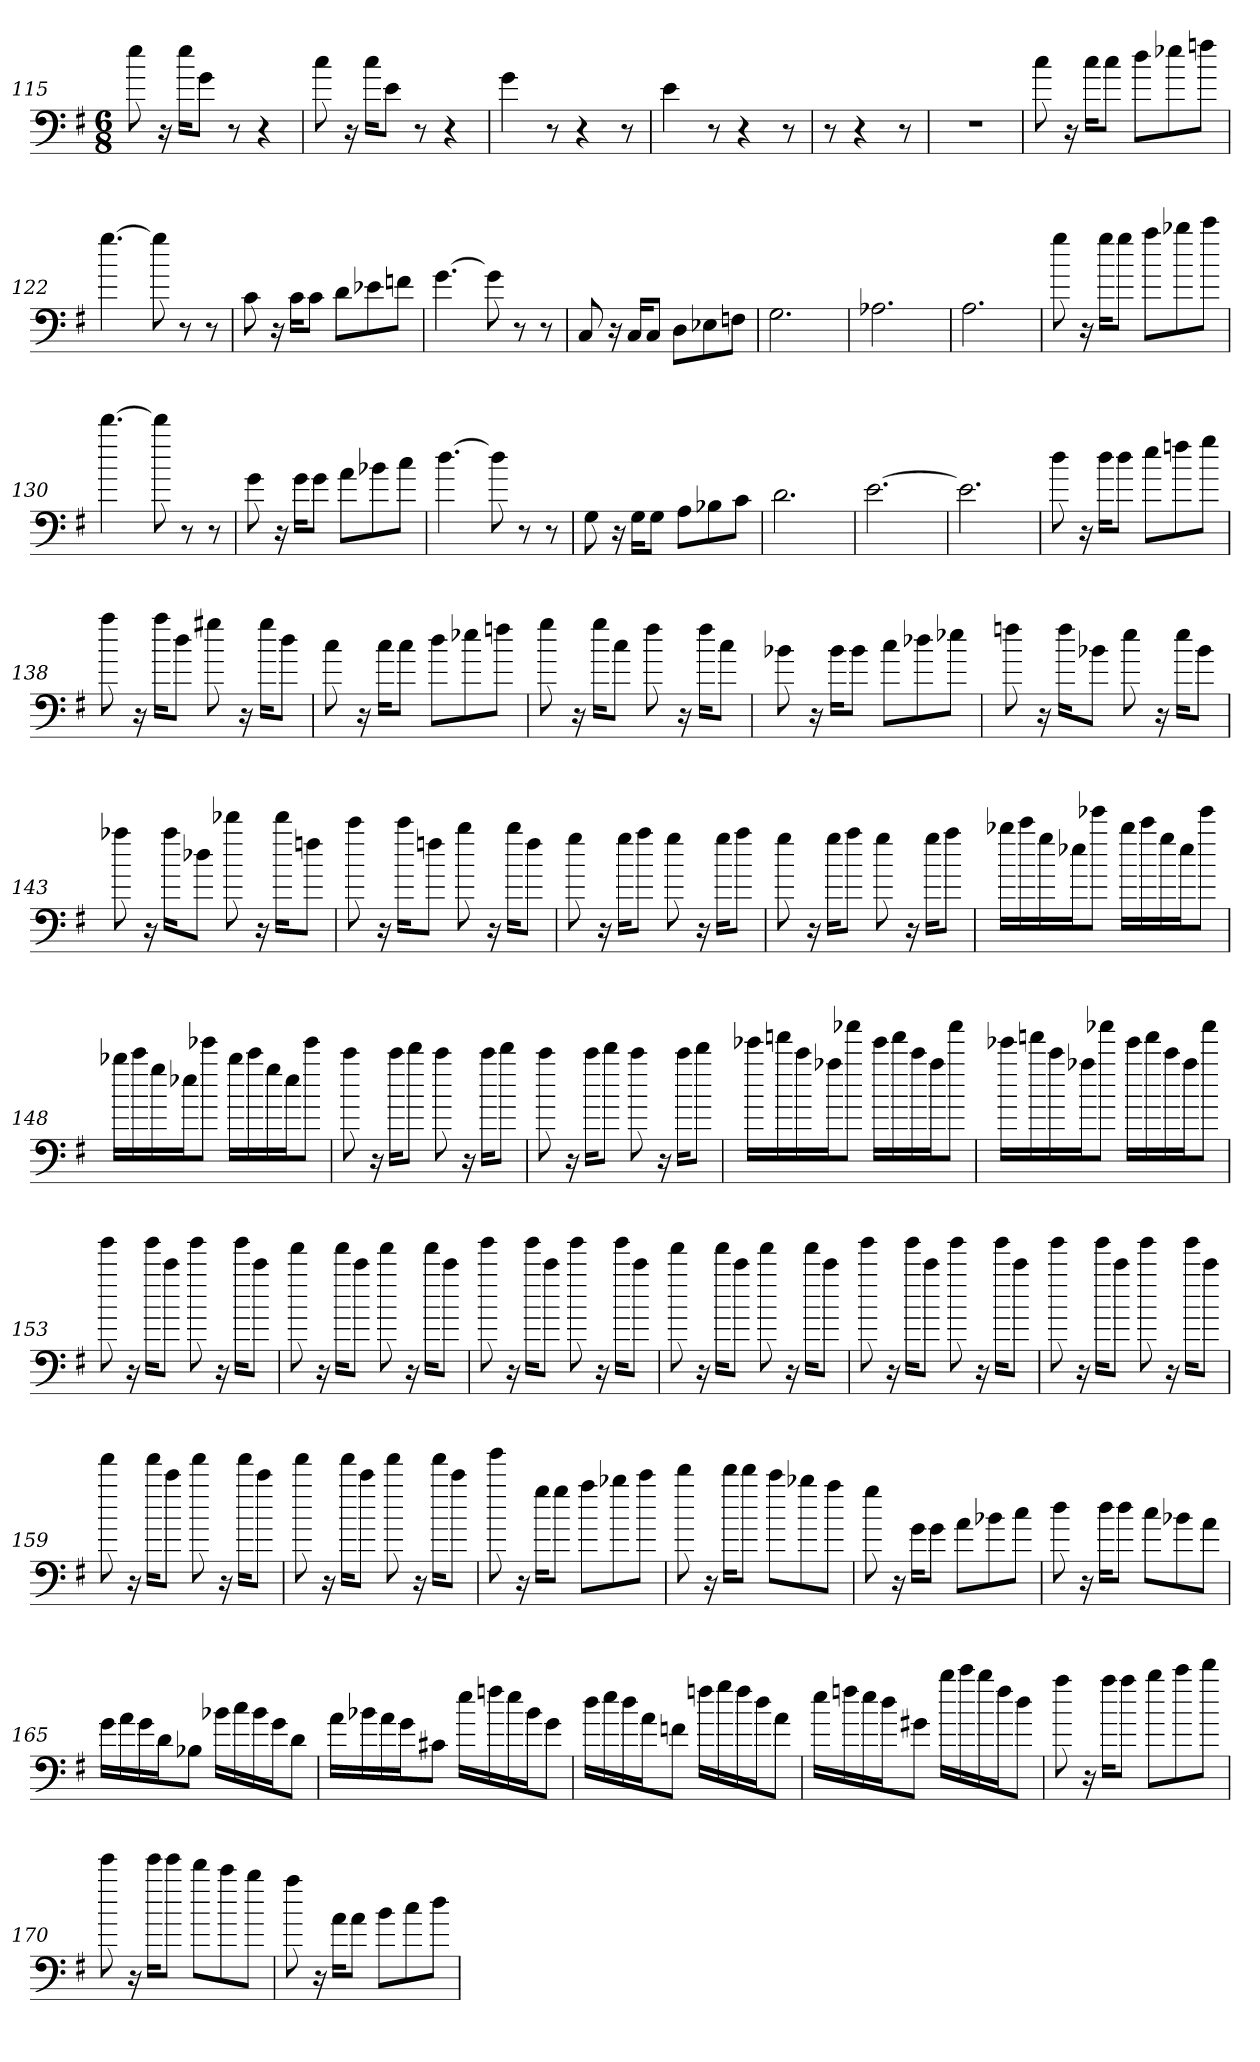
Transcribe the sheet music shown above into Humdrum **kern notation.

**kern
*part1
*staff1
*clefF4
*k[f#]
*G:
*M6/8
=115
8ee
16r
16ee\KL
8g\J
8r
4r
=116
8cc
16r
16cc\KL
8e\J
8r
4r
=117
4g
8r
4r
8r
=118
4e
8r
4r
8r
=119
8r
4r
8r
=120
2.r
=121
8cc
16r
16cc\KL
8cc\J
8dd\L
8ee-X\
8ffn\J
=122
[4.gg
8gg]
8r
8r
=123
8c
16r
16c\KL
8c\J
8d\L
8e-X\
8fn\J
=124
[4.g
8g]
8r
8r
=125
8C
16r
16C/KL
8C/J
8D\L
8E-X\
8Fn\J
=126
2.G
=127
2.A-X
=128
2.A
=129
8gg
16r
16gg\KL
8gg\J
8aa\L
8bb-X\
8ccc\J
=130
[4.ddd
8ddd]
8r
8r
=131
8g
16r
16g\KL
8g\J
8a\L
8b-X\
8cc\J
=132
[4.dd
8dd]
8r
8r
=133
8G
16r
16G\KL
8G\J
8A\L
8B-X\
8c\J
=134
2.d
=135
[2.e
=136
2.e]
=137
8dd
16r
16dd\KL
8dd\J
8ee\L
8ffn\
8gg\J
=138
8aa
16r
16aa\KL
8dd\J
8gg#X
16r
16gg#\KL
8dd\J
=139
8cc
16r
16cc\KL
8cc\J
8dd\L
8ee-X\
8ffn\J
=140
8gg
16r
16gg\KL
8cc\J
8ff#
16r
16ff#\KL
8cc\J
=141
8b-X
16r
16b-\KL
8b-\J
8cc\L
8dd-X\
8ee-X\J
=142
8ffn
16r
16ff\KL
8b-X\J
8ee
16r
16ee\KL
8b-\J
=143
8aa-X
16r
16aa-\KL
8dd-X\J
8ddd-X
16r
16ddd-\KL
8ffn\J
=144
8ccc
16r
16ccc\KL
8ffn\J
8bb
16r
16bb\KL
8ff\J
=145
8gg
16r
16gg\KL
8aa\J
8gg
16r
16gg\KL
8aa\J
=146
8gg
16r
16gg\KL
8aa\J
8gg
16r
16gg\KL
8aa\J
=147
16bb-X\LL
16ccc\
16gg\
16ee-X\J
8eee-X\J
16bb-\LL
16ccc\
16gg\
16ee-\J
8eee-\J
=148
16bb-X\LL
16ccc\
16gg\
16ee-X\J
8eee-X\J
16bb-\LL
16ccc\
16gg\
16ee-\J
8eee-\J
=149
8ccc
16r
16ccc\KL
8ddd\J
8ccc
16r
16ccc\KL
8ddd\J
=150
8ccc
16r
16ccc\KL
8ddd\J
8ccc
16r
16ccc\KL
8ddd\J
=151
16eee-X\LL
16fffn\
16ccc\
16aa-X\J
8aaa-X\J
16eee-\LL
16fff\
16ccc\
16aa-\J
8aaa-\J
=152
16eee-X\LL
16fffn\
16ccc\
16aa-X\J
8aaa-X\J
16eee-\LL
16fff\
16ccc\
16aa-\J
8aaa-\J
=153
8ggg
16r
16ggg\KL
8ccc\J
8ggg
16r
16ggg\KL
8ccc\J
=154
8fff#
16r
16fff#\KL
8ccc\J
8fff#
16r
16fff#\KL
8ccc\J
=155
8ggg
16r
16ggg\KL
8ccc\J
8ggg
16r
16ggg\KL
8ccc\J
=156
8fff#
16r
16fff#\KL
8ccc\J
8fff#
16r
16fff#\KL
8ccc\J
=157
8ggg
16r
16ggg\KL
8ccc\J
8ggg
16r
16ggg\KL
8ccc\J
=158
8ggg
16r
16ggg\KL
8ccc\J
8ggg
16r
16ggg\KL
8ccc\J
=159
8fff#
16r
16fff#\KL
8ccc\J
8fff#
16r
16fff#\KL
8ccc\J
=160
8fff#
16r
16fff#\KL
8ccc\J
8fff#
16r
16fff#\KL
8ccc\J
=161
8ggg
16r
16gg\KL
8gg\J
8aa\L
8bb-X\
8ccc\J
=162
8ddd
16r
16ddd\KL
8ddd\J
8ccc\L
8bb-X\
8aa\J
=163
8gg
16r
16g\KL
8g\J
8a\L
8b-X\
8cc\J
=164
8dd
16r
16dd\KL
8dd\J
8cc\L
8b-X\
8a\J
=165
16g\LL
16a\
16g\
16d\J
8B-X\J
16b-X\LL
16cc\
16b-\
16g\J
8d\J
=166
16a\LL
16b-X\
16a\
16g\J
8c#X\J
16ee\LL
16ffn\
16ee\
16b-\J
8g\J
=167
16dd\LL
16ee\
16dd\
16a\J
8fn\J
16ffn\LL
16gg\
16ff\
16dd\J
8a\J
=168
16ee\LL
16ffn\
16ee\
16dd\J
8g#X\J
16bb\LL
16ccc\
16bb\
16ff\J
8dd\J
=169
8aa
16r
16aa\KL
8aa\J
8bb\L
8ccc\
8ddd\J
=170
8eee
16r
16eee\KL
8eee\J
8ddd\L
8ccc\
8bb\J
=171
8aa
16r
16a\KL
8a\J
8b\L
8cc\
8dd\J
=
*-
